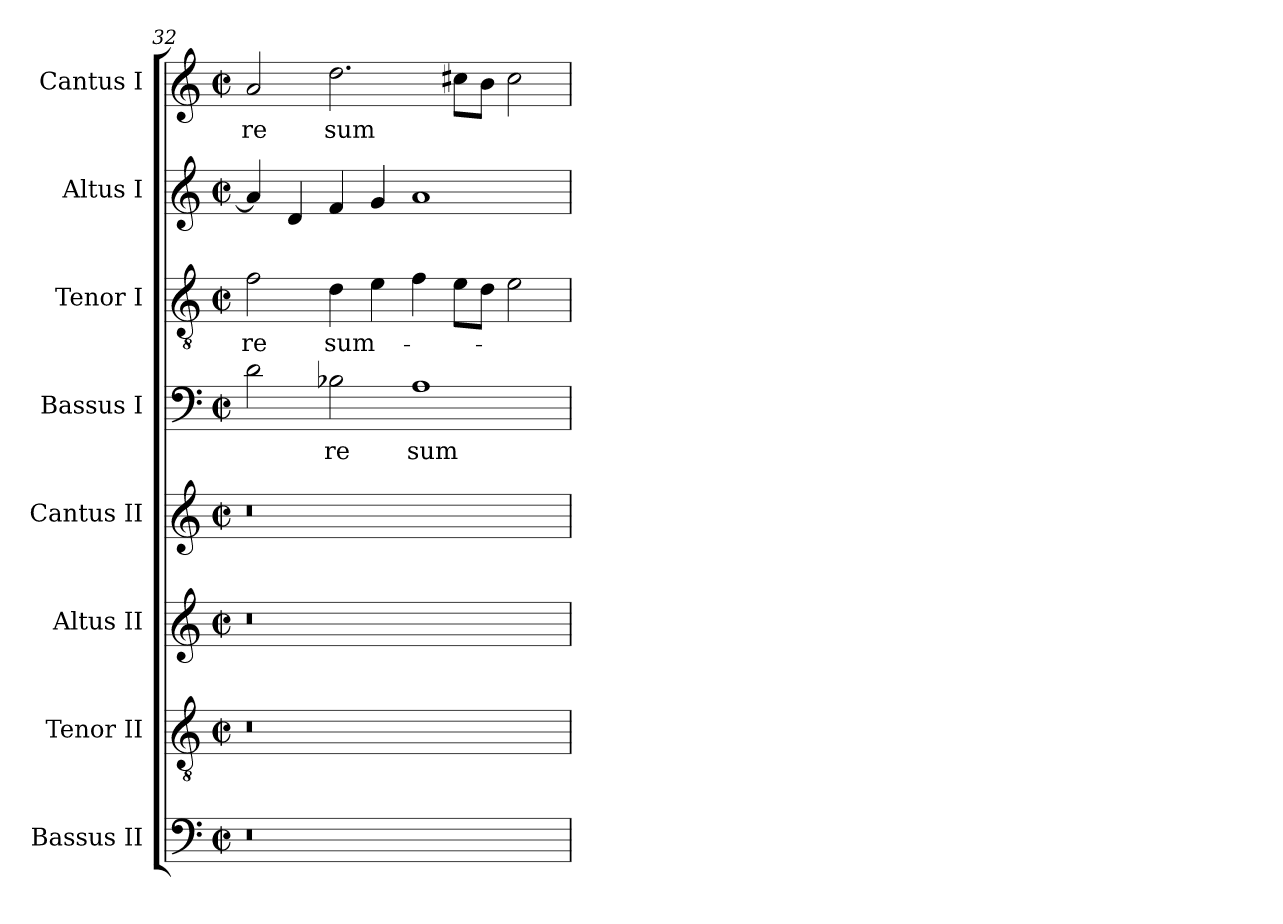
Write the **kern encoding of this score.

**kern	**kern	**kern	**kern	**kern	**text	**kern	**text	**kern	**kern	**text
*part8	*part7	*part6	*part5	*part4	*part4	*part3	*part3	*part2	*part1	*part1
*staff8	*staff7	*staff6	*staff5	*staff4	*staff4	*staff3	*staff3	*staff2	*staff1	*staff1
*I"Bassus II	*I"Tenor II	*I"Altus II	*I"Cantus II	*I"Bassus I	*	*I"Tenor I	*	*I"Altus I	*I"Cantus I	*
*clefF4	*clefGv2	*clefG2	*clefG2	*clefF4	*	*clefGv2	*	*clefG2	*clefG2	*
*M2/2	*M2/2	*M2/2	*M2/2	*M2/2	*	*M2/2	*	*M2/2	*M2/2	*
*met(c|)	*met(c|)	*met(c|)	*met(c|)	*met(c|)	*	*met(c|)	*	*met(c|)	*met(c|)	*
=32	=32	=32	=32	=32	=32	=32	=32	=32	=32	=32
!	!	!	!	!	!	!	!LO:LY:b:cj	!	!	!LO:LY:b:cj
0r	0r	0r	0r	2d\	.	2f\	-re	4a/]	2a/	re
.	.	.	.	.	.	.	.	4d/	.	.
!	!	!	!	!	!LO:LY:b:cj	!	!LO:LY:b	!	!	!LO:LY:b
.	.	.	.	2B-X\	-re	4d\	sum-	4f/	2.dd\	sum
.	.	.	.	.	.	4e\	.	4g/	.	.
!	!	!	!	!	!LO:LY:b:cj	!	!	!	!	!
.	.	.	.	1A	sum-	4f\	.	1a	.	.
.	.	.	.	.	.	8e\L	.	.	8cc#\L	.
.	.	.	.	.	.	8d\J	.	.	8b\J	.
.	.	.	.	.	.	2e\	.	.	2cc#\	.
=	=	=	=	=	=	=	=	=	=	=
*-	*-	*-	*-	*-	*-	*-	*-	*-	*-	*-
